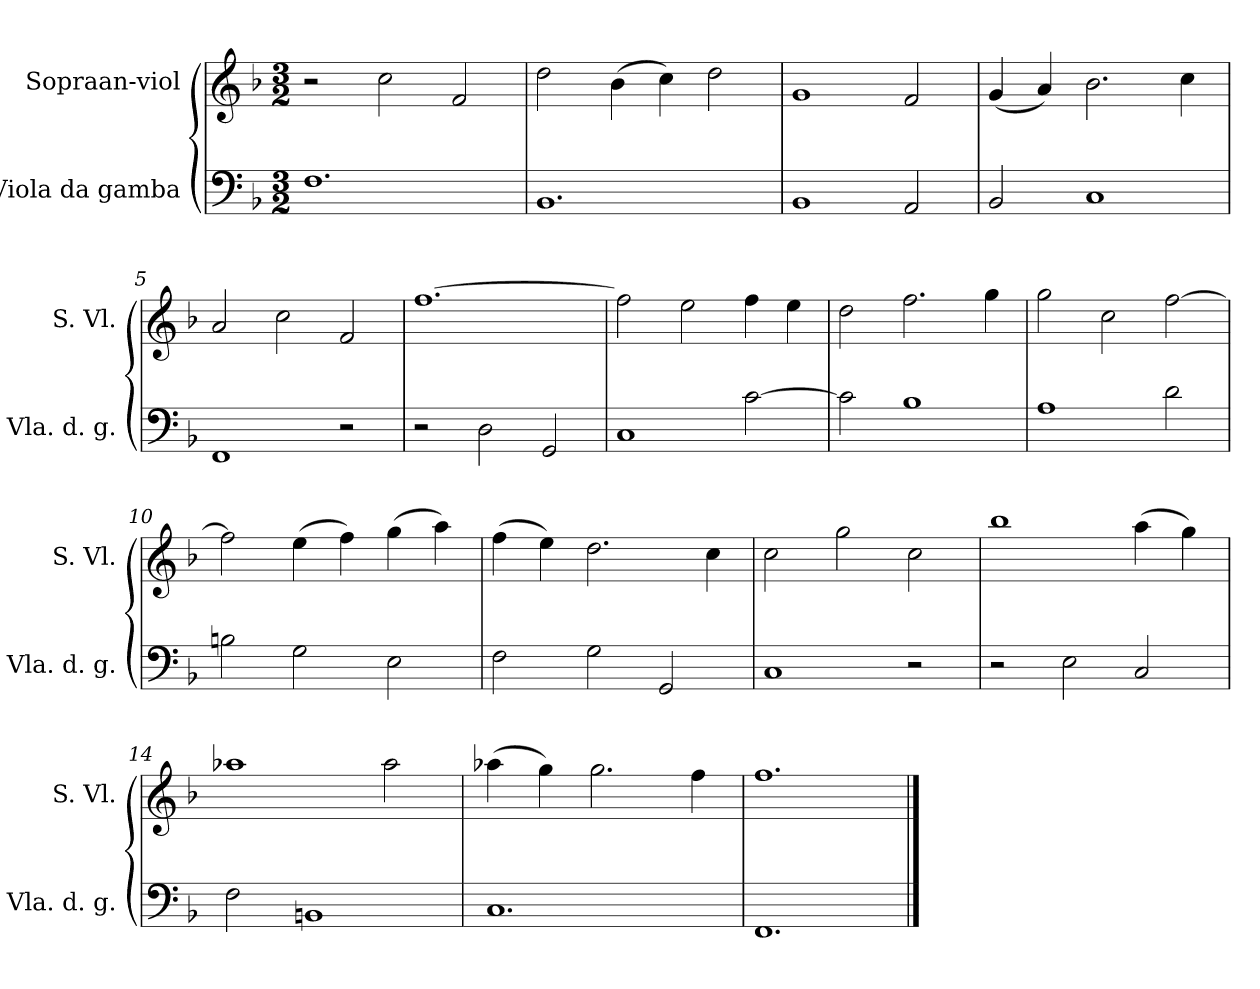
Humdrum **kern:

**kern	**kern
*part2	*part1
*staff2	*staff1
*I"Viola da gamba	*I"Sopraan-viol
*I'Vla. d. g.	*I'S. Vl.
*clefF4	*clefG2
*k[b-]	*k[b-]
*M3/2	*M3/2
=1	=1
1.F	2r
.	2cc\
.	2f/
=2	=2
1.BB-	2dd\
.	(4b-\
.	4cc\)
.	2dd\
=3	=3
1BB-	1g
2AA/	2f/
=4	=4
2BB-/	(4g/
.	4a/)
1C	2.b-\
.	4cc\
=5	=5
1FF	2a/
.	2cc\
2r	2f/
=6	=6
2r	[1.ff
2D\	.
2GG/	.
!!LO:LB:g=z
=7	=7
1C	2ff\]
.	2ee\
[2c\	4ff\
.	4ee\
=8	=8
2c\]	2dd\
1B-	2.ff\
.	4gg\
=9	=9
1A	2gg\
.	2cc\
2d\	[2ff\
=10	=10
2Bn\	2ff\]
2G\	(4ee\
.	4ff\)
2E\	(4gg\
.	4aa\)
=11	=11
2F\	(4ff\
.	4ee\)
2G\	2.dd\
2GG/	.
.	4cc\
=12	=12
1C	2cc\
.	2gg\
2r	2cc\
=13	=13
2r	1bb-
2E\	.
2C/	(4aa\
.	4gg\)
!!LO:LB:g=z
=14	=14
2F\	1aa-X
1BBn	.
.	2aa-\
=15	=15
1.C	(4aa-X\
.	4gg\)
.	2.gg\
.	4ff\
=16	=16
1.FF	1.ff
==	==
*-	*-
